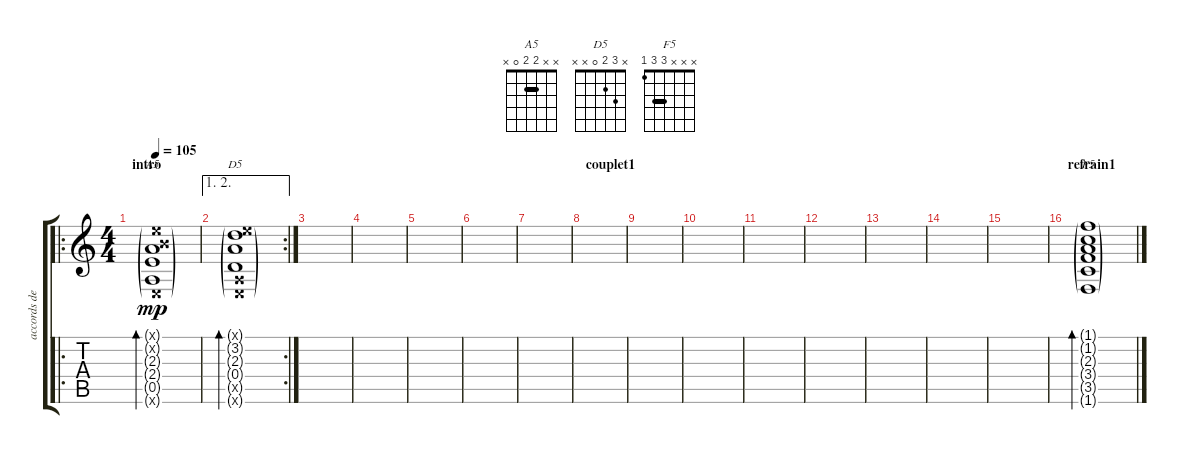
\track ("accords de la chanson" "accords de") {instrument acousticguitarsteel}
\staff {score tabs}
\tuning (E4 B3 G3 D3 A2 E2) {hide}
\chord ("A5" x x 2 2 0 x) {barre 2}
\chord ("D5" x 3 2 0 x x)
\chord ("F5" x x x 3 3 1) {barre 3}
\ro
\ts (4 4)
\section ("" "intro")
\tempo 105
\clef g2
\ks c
(0.1{g x} 0.2{g x} 2.3{g} 2.4{g} 0.5{g} 0.6{g x}).1{bd 480 ch "A5" dy mp instrument acousticguitarsteel} |
\ae (1 2)
\rc 2
(0.1{g x} 3.2{g} 2.3{g} 0.4{g} 0.5{g x} 0.6{g x}).1{bd 480 ch "D5"} |
|
|
|
|
|
\section ("" "couplet1")
|
|
|
|
|
|
|
|
\section ("" "refrain1")
(1.1{g} 1.2{g} 2.3{g} 3.4{g} 3.5{g} 1.6{g}).1{bd 480 ch "F5"}
